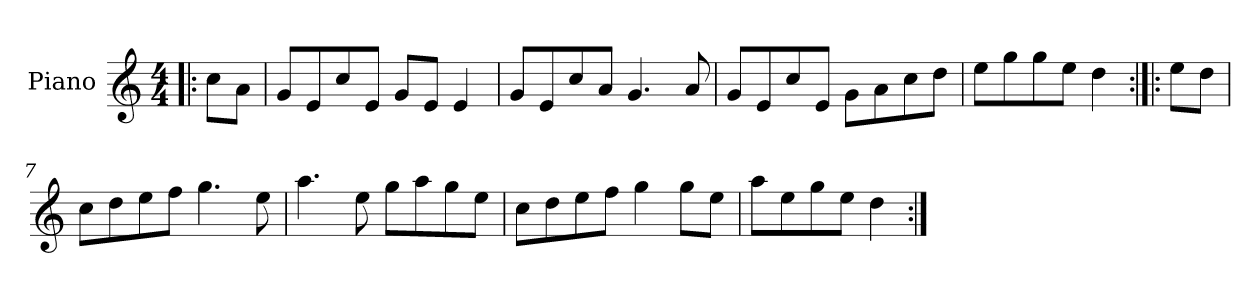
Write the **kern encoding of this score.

**kern
*part1
*staff1
*I"Piano
*I'Pno
*clefG2
*k[]
*M4/4
=1!|:
8cc\L
8a\J
=2
8g/L
8e/
8cc/
8e/J
8g/L
8e/J
4e/
=3
8g/L
8e/
8cc/
8a/J
4.g/
8a/
=4
8g/L
8e/
8cc/
8e/J
8g\L
8a\
8cc\
8dd\J
=5
8ee\L
8gg\
8gg\
8ee\J
4dd\
=6:|!|:
8ee\L
8dd\J
=7
8cc\L
8dd\
8ee\
8ff\J
4.gg\
8ee\
=8
4.aa\
8ee\
8gg\L
8aa\
8gg\
8ee\J
=9
8cc\L
8dd\
8ee\
8ff\J
4gg\
8gg\L
8ee\J
=10
8aa\L
8ee\
8gg\
8ee\J
4dd\
=:|!
*-
